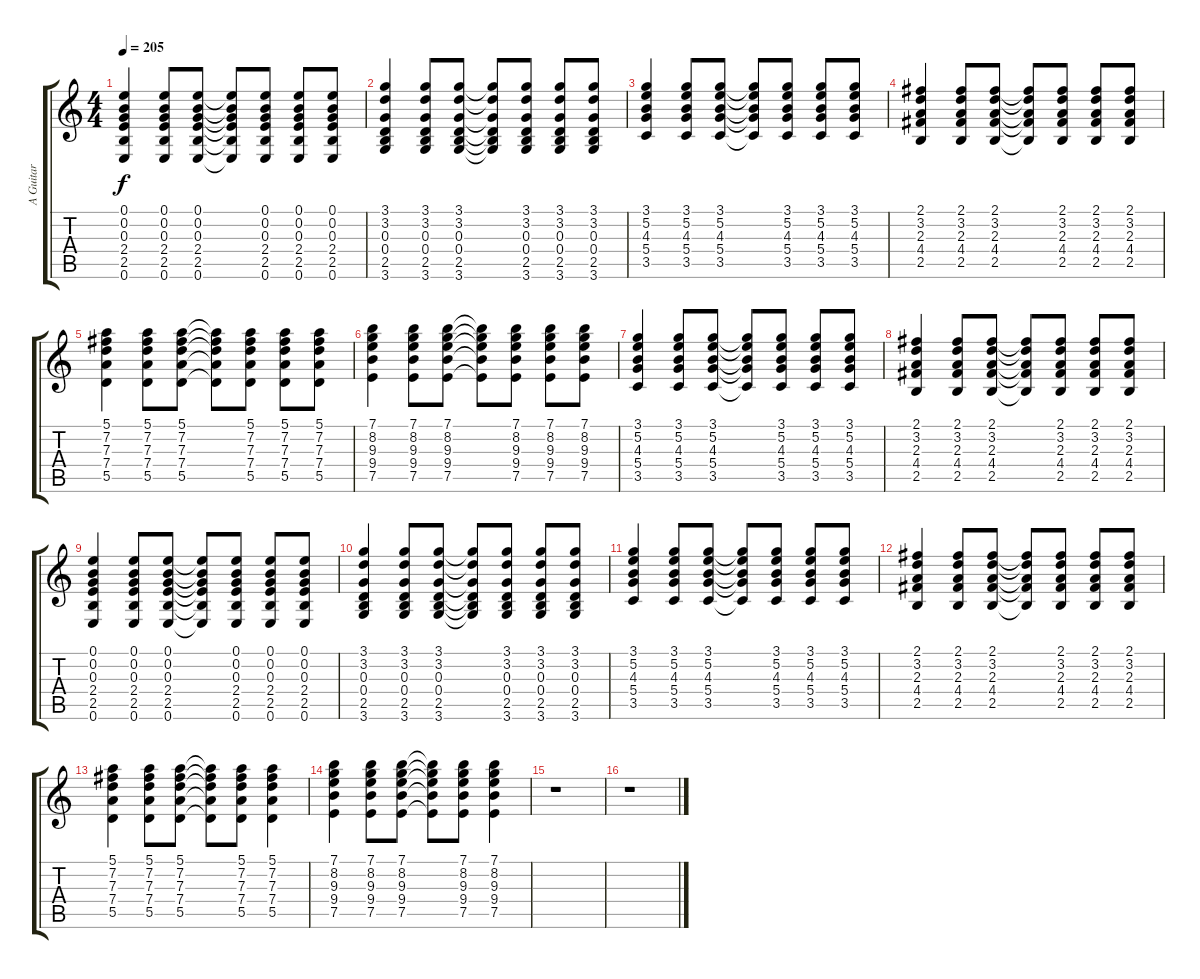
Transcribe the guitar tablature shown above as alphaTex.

\track ("A Guitar" "A Guitar") {instrument acousticguitarsteel}
\staff {score tabs}
\tuning (E4 B3 G3 D3 A2 E2) {hide}
\ts (4 4)
\tempo 205
\clef g2
\ks c
(0.1 0.2 0.3 2.4 2.5 0.6).4{dy f} (0.1 0.2 0.3 2.4 2.5 0.6).8 (0.1 0.2 0.3 2.4 2.5 0.6).8 (0.1{t} 0.2{t} 0.3{t} 2.4{t} 2.5{t} 0.6{t}).8 (0.1 0.2 0.3 2.4 2.5 0.6).8 (0.1 0.2 0.3 2.4 2.5 0.6).8 (0.1 0.2 0.3 2.4 2.5 0.6).8 |
(3.1 3.2 0.3 0.4 2.5 3.6).4 (3.1 3.2 0.3 0.4 2.5 3.6).8 (3.1 3.2 0.3 0.4 2.5 3.6).8 (3.1{t} 3.2{t} 0.3{t} 0.4{t} 2.5{t} 3.6{t}).8 (3.1 3.2 0.3 0.4 2.5 3.6).8 (3.1 3.2 0.3 0.4 2.5 3.6).8 (3.1 3.2 0.3 0.4 2.5 3.6).8 |
(3.1 5.2 4.3 5.4 3.5).4 (3.1 5.2 4.3 5.4 3.5).8 (3.1 5.2 4.3 5.4 3.5).8 (3.1{t} 5.2{t} 4.3{t} 5.4{t} 3.5{t}).8 (3.1 5.2 4.3 5.4 3.5).8 (3.1 5.2 4.3 5.4 3.5).8 (3.1 5.2 4.3 5.4 3.5).8 |
(2.1 3.2 2.3 4.4 2.5).4 (2.1 3.2 2.3 4.4 2.5).8 (2.1 3.2 2.3 4.4 2.5).8 (2.1{t} 3.2{t} 2.3{t} 4.4{t} 2.5{t}).8 (2.1 3.2 2.3 4.4 2.5).8 (2.1 3.2 2.3 4.4 2.5).8 (2.1 3.2 2.3 4.4 2.5).8 |
(5.1 7.2 7.3 7.4 5.5).4 (5.1 7.2 7.3 7.4 5.5).8 (5.1 7.2 7.3 7.4 5.5).8 (5.1{t} 7.2{t} 7.3{t} 7.4{t} 5.5{t}).8 (5.1 7.2 7.3 7.4 5.5).8 (5.1 7.2 7.3 7.4 5.5).8 (5.1 7.2 7.3 7.4 5.5).8 |
(7.1 8.2 9.3 9.4 7.5).4 (7.1 8.2 9.3 9.4 7.5).8 (7.1 8.2 9.3 9.4 7.5).8 (7.1{t} 8.2{t} 9.3{t} 9.4{t} 7.5{t}).8 (7.1 8.2 9.3 9.4 7.5).8 (7.1 8.2 9.3 9.4 7.5).8 (7.1 8.2 9.3 9.4 7.5).8 |
(3.1 5.2 4.3 5.4 3.5).4 (3.1 5.2 4.3 5.4 3.5).8 (3.1 5.2 4.3 5.4 3.5).8 (3.1{t} 5.2{t} 4.3{t} 5.4{t} 3.5{t}).8 (3.1 5.2 4.3 5.4 3.5).8 (3.1 5.2 4.3 5.4 3.5).8 (3.1 5.2 4.3 5.4 3.5).8 |
(2.1 3.2 2.3 4.4 2.5).4 (2.1 3.2 2.3 4.4 2.5).8 (2.1 3.2 2.3 4.4 2.5).8 (2.1{t} 3.2{t} 2.3{t} 4.4{t} 2.5{t}).8 (2.1 3.2 2.3 4.4 2.5).8 (2.1 3.2 2.3 4.4 2.5).8 (2.1 3.2 2.3 4.4 2.5).8 |
(0.1 0.2 0.3 2.4 2.5 0.6).4 (0.1 0.2 0.3 2.4 2.5 0.6).8 (0.1 0.2 0.3 2.4 2.5 0.6).8 (0.1{t} 0.2{t} 0.3{t} 2.4{t} 2.5{t} 0.6{t}).8 (0.1 0.2 0.3 2.4 2.5 0.6).8 (0.1 0.2 0.3 2.4 2.5 0.6).8 (0.1 0.2 0.3 2.4 2.5 0.6).8 |
(3.1 3.2 0.3 0.4 2.5 3.6).4 (3.1 3.2 0.3 0.4 2.5 3.6).8 (3.1 3.2 0.3 0.4 2.5 3.6).8 (3.1{t} 3.2{t} 0.3{t} 0.4{t} 2.5{t} 3.6{t}).8 (3.1 3.2 0.3 0.4 2.5 3.6).8 (3.1 3.2 0.3 0.4 2.5 3.6).8 (3.1 3.2 0.3 0.4 2.5 3.6).8 |
(3.1 5.2 4.3 5.4 3.5).4 (3.1 5.2 4.3 5.4 3.5).8 (3.1 5.2 4.3 5.4 3.5).8 (3.1{t} 5.2{t} 4.3{t} 5.4{t} 3.5{t}).8 (3.1 5.2 4.3 5.4 3.5).8 (3.1 5.2 4.3 5.4 3.5).8 (3.1 5.2 4.3 5.4 3.5).8 |
(2.1 3.2 2.3 4.4 2.5).4 (2.1 3.2 2.3 4.4 2.5).8 (2.1 3.2 2.3 4.4 2.5).8 (2.1{t} 3.2{t} 2.3{t} 4.4{t} 2.5{t}).8 (2.1 3.2 2.3 4.4 2.5).8 (2.1 3.2 2.3 4.4 2.5).8 (2.1 3.2 2.3 4.4 2.5).8 |
(5.1 7.2 7.3 7.4 5.5).4 (5.1 7.2 7.3 7.4 5.5).8 (5.1 7.2 7.3 7.4 5.5).8 (5.1{t} 7.2{t} 7.3{t} 7.4{t} 5.5{t}).8 (5.1 7.2 7.3 7.4 5.5).8 (5.1 7.2 7.3 7.4 5.5).4 |
(7.1 8.2 9.3 9.4 7.5).4 (7.1 8.2 9.3 9.4 7.5).8 (7.1 8.2 9.3 9.4 7.5).8 (7.1{t} 8.2{t} 9.3{t} 9.4{t} 7.5{t}).8 (7.1 8.2 9.3 9.4 7.5).8 (7.1 8.2 9.3 9.4 7.5).4 |
r.1 |
r.1
